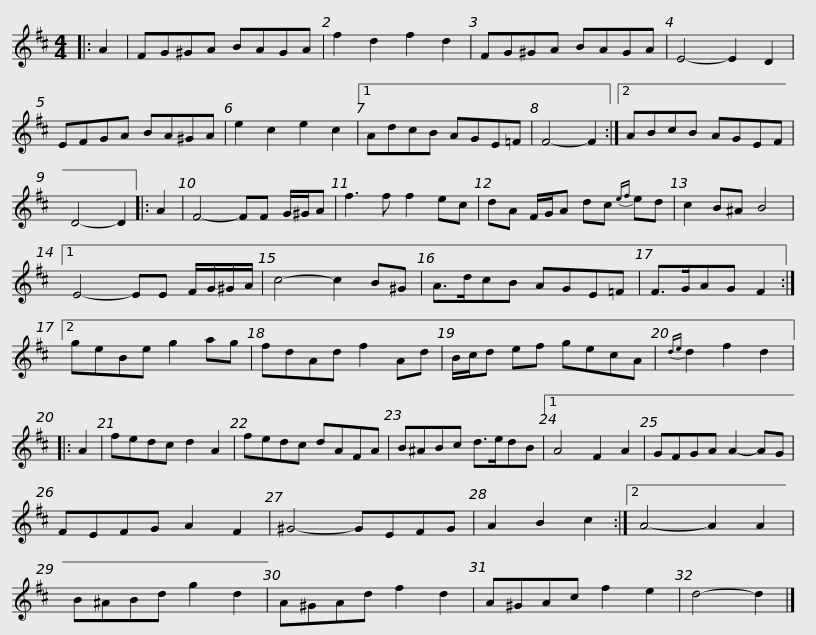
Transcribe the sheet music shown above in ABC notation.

X:1
L:1/8
M:4/4
I:linebreak $
K:D
V:1 treble
V:1
|: A2 | FG^GA BAGA | f2 d2 f2 d2 | FG^GA BAGA | E4- E2 D2 | %5
 EFGA BA^GA | e2 c2 e2 c2 |1$ AdcB AGE=F | F4- F2 :|2 ABcB AGEF | %10
 D4- D2 |: A2 | F4- FF G/^G/A | f3 f f2 ec |$ dA F/G/A dc{ef} ed | %15
 c2 B^A B4 |1 E4- EE F/G/^G/A/ | c4- c2 B^G | A>dcB AGE=F | F>GAG F2 :|2$ %20
 geBe g2 ag | fdAd f2 Ad | B/c/d ef gecA |{de} d2 f2 d2 |: A2 | %25
 fedc d2 A2 | fedc dAFA |$ B^ABc d>edB |1 A4 F2 A2 | GFGA A2- AG | %30
 FEFG A2 F2 | ^G4- GEFG | A2 B2 c2 :|2 A4- A2 A2 |$ B^ABd g2 d2 | %35
 A^GAd f2 d2 | A^GAc f2 e2 | d4- d2 |] %38
